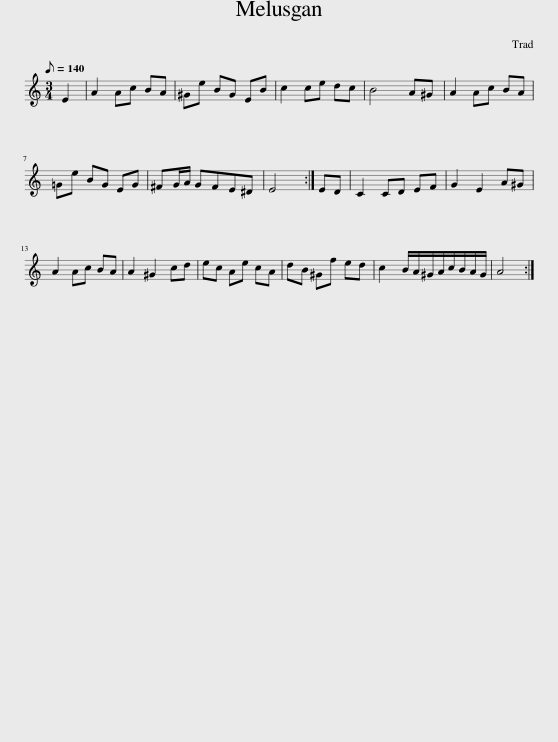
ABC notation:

X:1
L:1/8
Q:1/8=140
M:3/4
I:linebreak $
K:C
V:1 treble
V:1
 E2 | A2 Ac BA | ^Ge BG EB | c2 ce dc | B4 A^G | %5
 A2 Ac BA |$ =Ge BG EG | ^FG/A/ GFE^D | E4 :| ED | %10
 C2 CD EF | G2 E2 A^G |$ A2 Ac BA | A2 ^G2 cd | ec Ae cA | %15
 dB ^Gf ed | c2 B/A/^G/A/c/B/A/G/ | A4 :| %18
